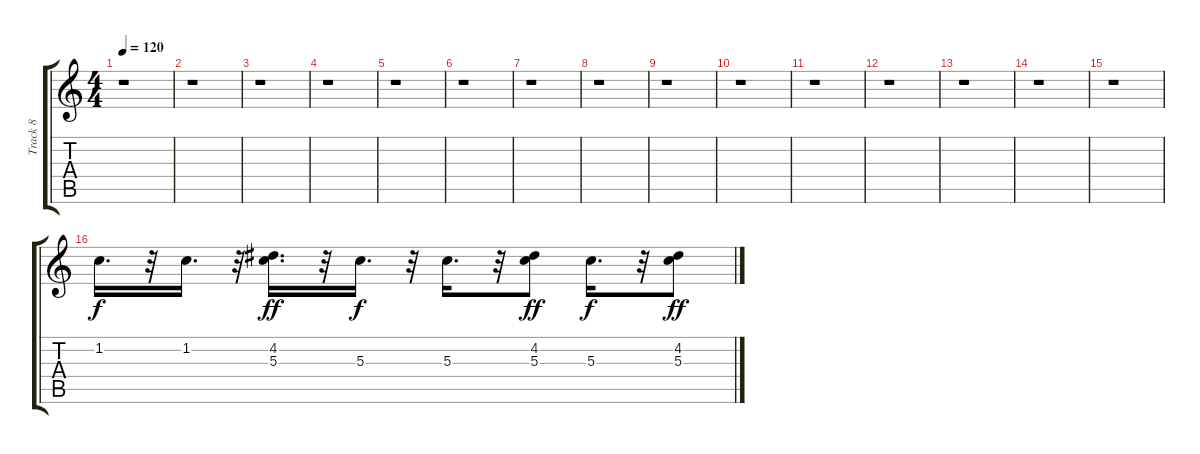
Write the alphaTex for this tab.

\track ("Track 8" "Track 8") {instrument electricguitarmuted}
\staff {score tabs}
\tuning (E4 B3 G3 D3 A2 E2) {hide}
\ts (4 4)
\tempo 120
\clef g2
\ks c
r.1{dy f} |
r.1 |
r.1 |
r.1 |
r.1 |
r.1 |
r.1 |
r.1 |
r.1 |
r.1 |
r.1 |
r.1 |
r.1 |
r.1 |
r.1 |
1.2.16{d} r.32 1.2.16{d} r.32 (4.2 5.3).16{d dy ff} r.32 5.3.16{d dy f} r.32 5.3.16{d} r.32 (4.2 5.3).8{dy ff} 5.3.16{d dy f} r.32 (4.2 5.3).8{dy ff}
